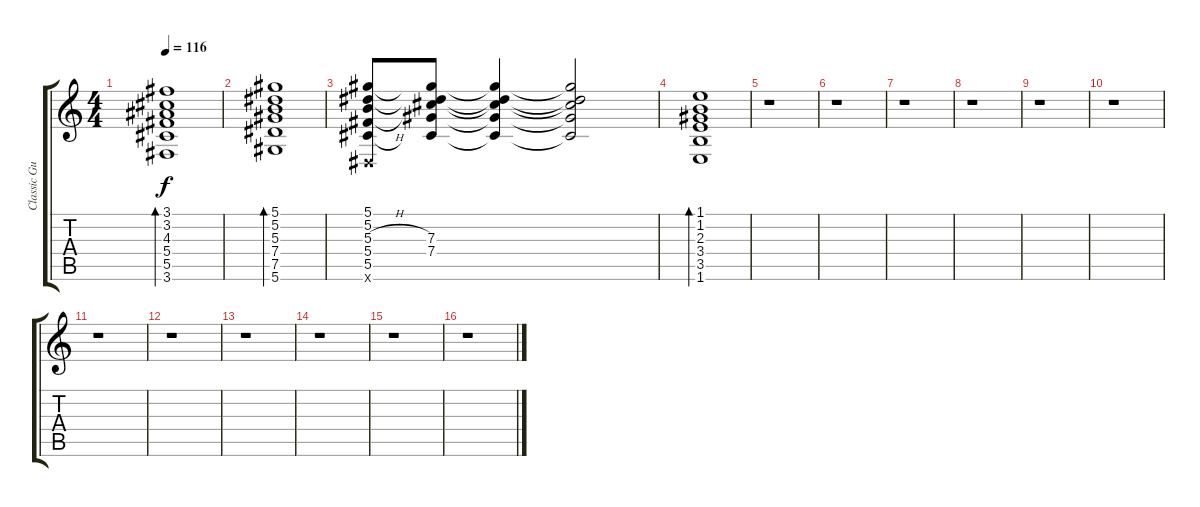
\track ("Classic Guitar" "Classic Gu") {instrument acousticguitarnylon}
\staff {score tabs}
\tuning (Eb4 Bb3 Gb3 Db3 Ab2 Eb2) {hide}
\ts (4 4)
\tempo 116
\clef g2
\ks c
(3.1 3.2 4.3 5.4 5.5 3.6).1{bd 240 dy f} |
(5.1 5.2 5.3 7.4 7.5 5.6).1{bd 240} |
(5.1 5.2 5.3{h} 5.4{h} 5.5 0.6{x}).8 (5.1{t} 5.2{t} 7.3 7.4 5.5{t}).8 (5.1{t} 5.2{t} 7.3{t} 7.4{t} 5.5{t}).4 (5.1{t} 5.2{t} 7.3{t} 7.4{t} 5.5{t}).2 |
(1.1 1.2 2.3 3.4 3.5 1.6).1{bd 240} |
r.1 |
r.1 |
r.1 |
r.1 |
r.1 |
r.1 |
r.1 |
r.1 |
r.1 |
r.1 |
r.1 |
r.1
